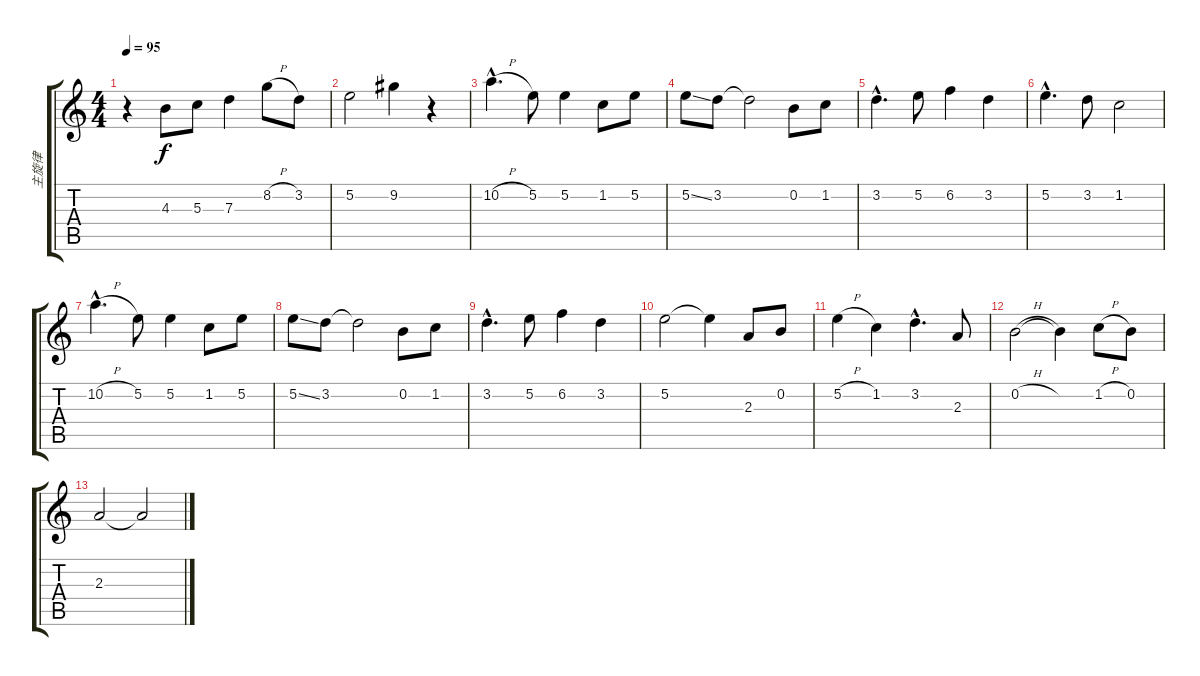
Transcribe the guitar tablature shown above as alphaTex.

\track ("主旋律" "主旋律") {instrument slapbass1}
\staff {score tabs}
\tuning (E4 B3 G3 D3 A2 E2) {hide}
\ts (4 4)
\tempo 95
\clef g2
\ks c
r.4{dy f} 4.3.8 5.3.8 7.3.4 8.2{h}.8 3.2.8 |
5.2.2 9.2.4 r.4 |
10.2{h hac}.4{d} 5.2.8 5.2.4 1.2.8 5.2.8 |
5.2{ss}.8 3.2.8 3.2{t}.2 0.2.8 1.2.8 |
3.2{hac}.4{d} 5.2.8 6.2.4 3.2.4 |
5.2{hac}.4{d} 3.2.8 1.2.2 |
10.2{h hac}.4{d} 5.2.8 5.2.4 1.2.8 5.2.8 |
5.2{ss}.8 3.2.8 3.2{t}.2 0.2.8 1.2.8 |
3.2{hac}.4{d} 5.2.8 6.2.4 3.2.4 |
5.2.2 5.2{t}.4 2.3.8 0.2.8 |
5.2{h}.4 1.2.4 3.2{hac}.4{d} 2.3.8 |
0.2{h}.2 0.2{t}.4 1.2{h}.8 0.2.8 |
2.3.2 2.3{t}.2
